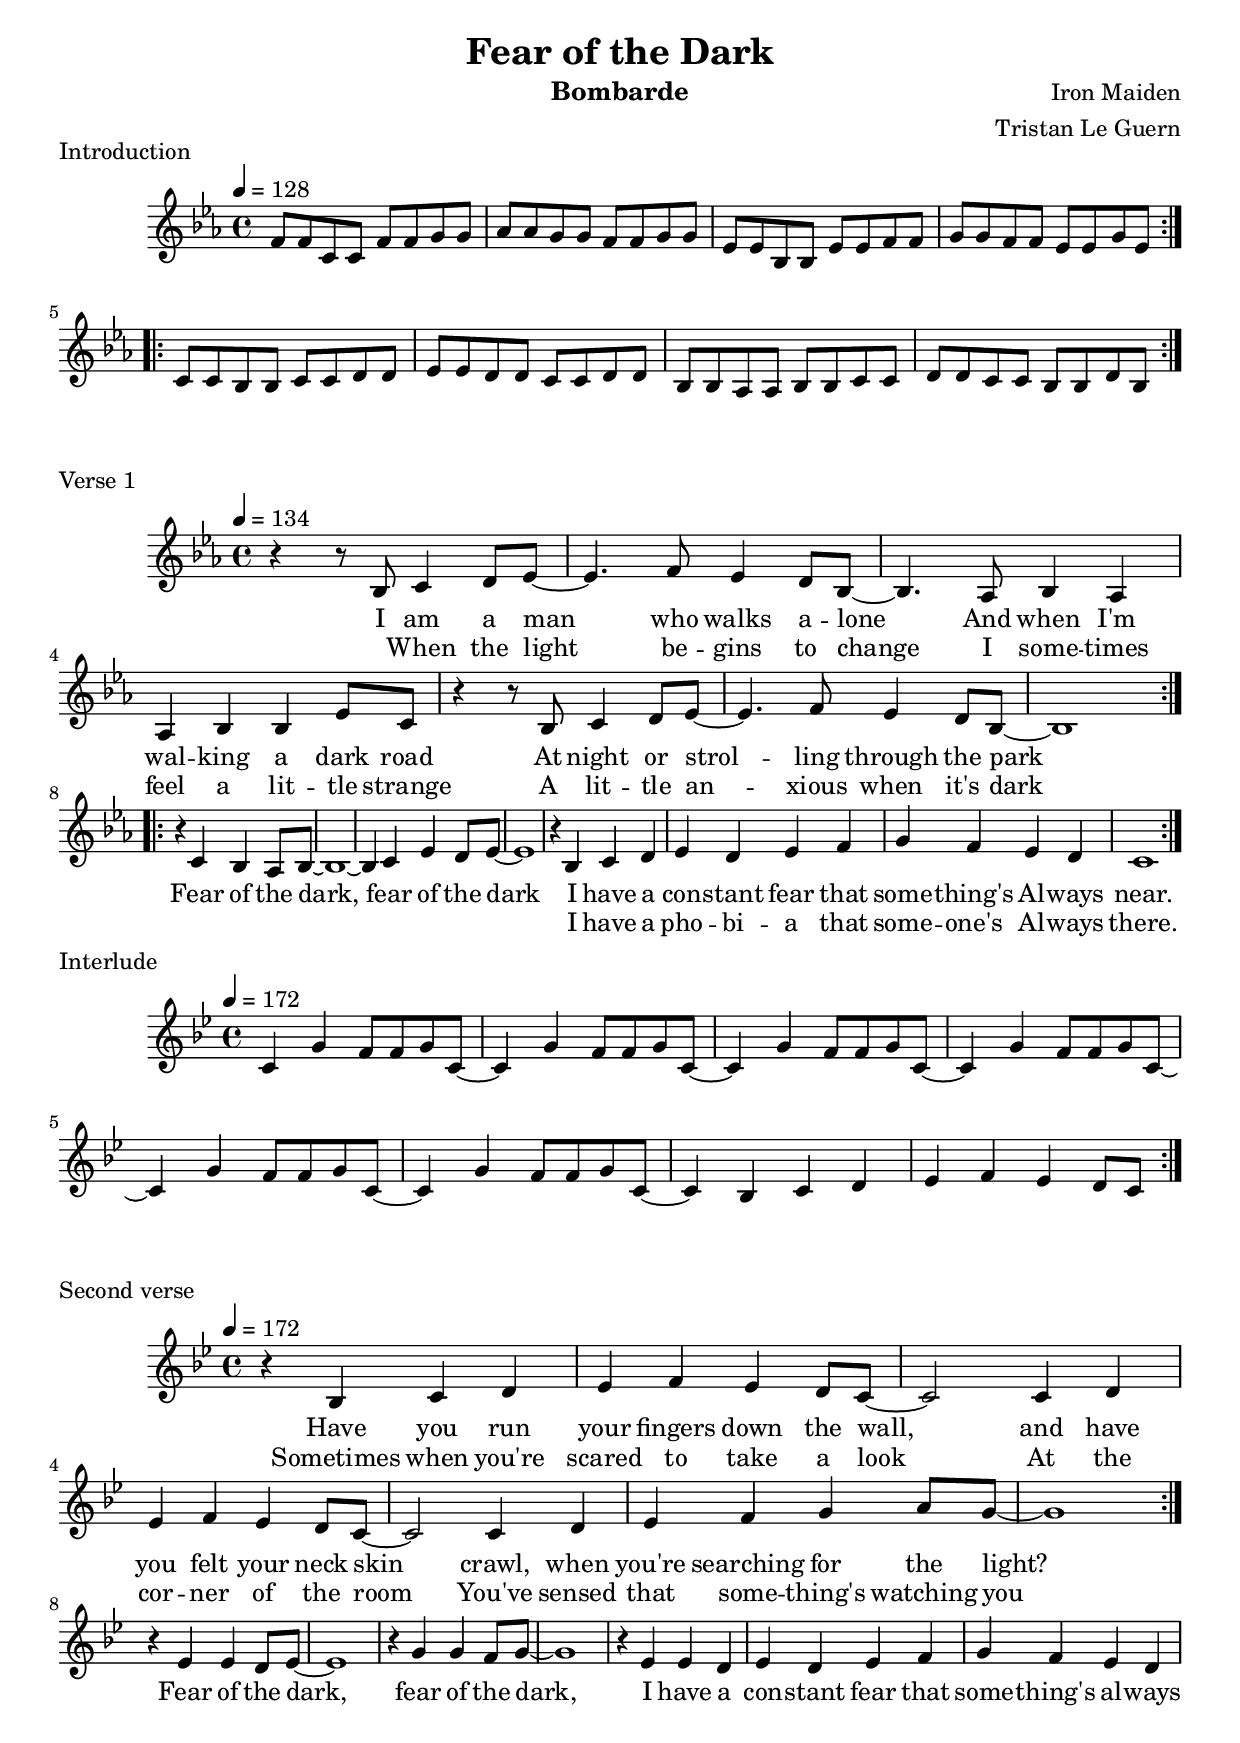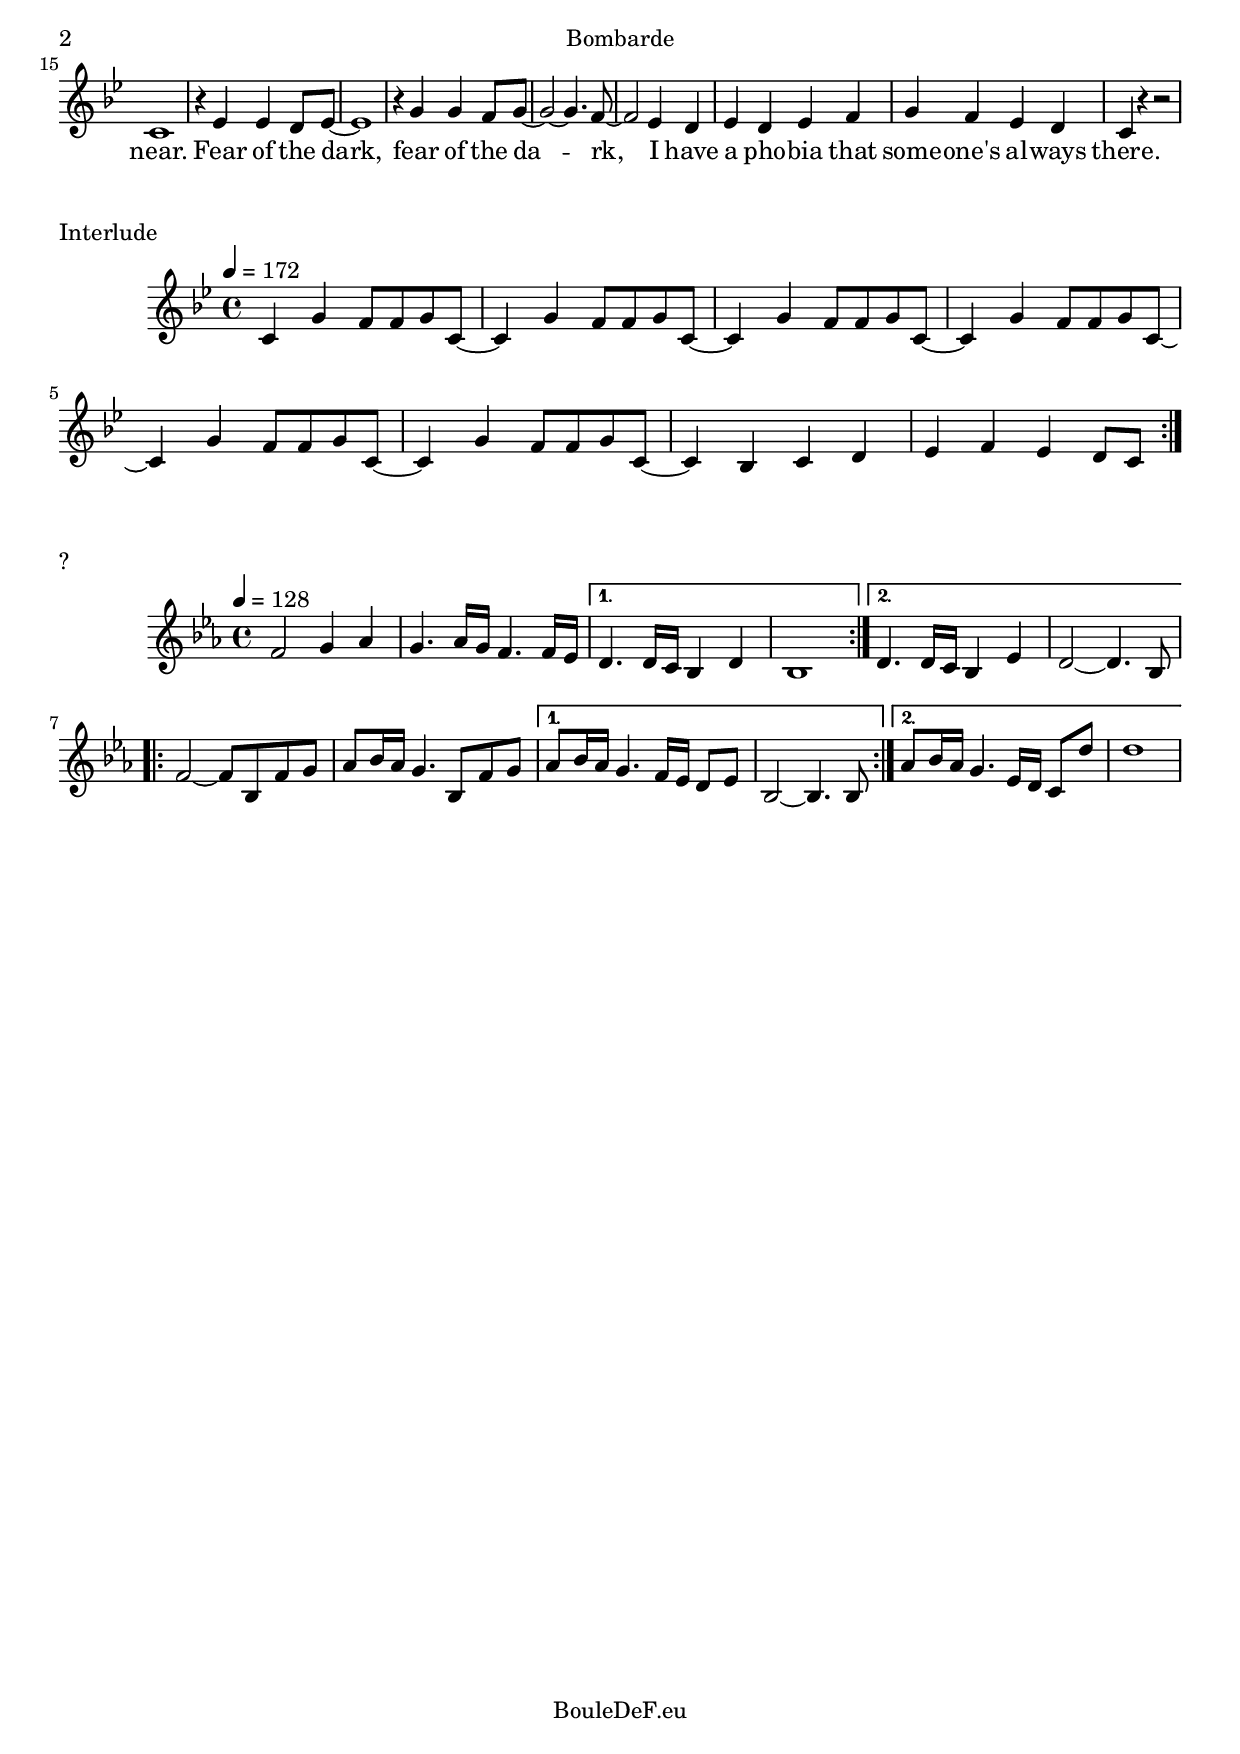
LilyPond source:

\version "2.16.2"
\include "italiano.ly"

\header {
	title = "Fear of the Dark"
	composer = "Iron Maiden"
	arranger = "Tristan Le Guern"
	instrument = "Bombarde"
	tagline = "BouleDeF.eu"
}

\score {
	\new Staff \relative sib {
		\clef treble
		\key mib \major
		\time 4/4
		\tempo 4 = 128

		\repeat volta 2 {
			fa'8 fa do do fa fa sol sol
			| lab lab sol sol fa fa sol sol
			| mib mib sib sib mib mib fa fa
			| sol sol fa fa mib mib sol mib
		}

		\repeat volta 2 {
			do do sib sib do do re re
			| mib mib re re do do re re
			| sib sib lab lab sib sib do do
			| re re do do sib sib re sib
		}
	}
	\header {
		piece = "Introduction"
	}
}

\score {
	\new Staff \relative sib {
		\clef treble
		\key mib \major
		\time 4/4
		\tempo 4 = 134

		\repeat volta 2 {
			| r4 r8 sib8 do4 re8 mib~
			| mib4. fa8 mib4 re8 sib~
			| sib4. lab8 sib4 lab
			| lab sib sib mib8 do
			| r4 r8 sib8 do4 re8 mib~
			| mib4. fa8 mib4 re8 sib~
			| sib1 \break
		}

		\repeat volta 2 {
			| r4 do sib lab8 sib~
			| sib1~
			| sib4 do mib re8 mib~ 
			| mib1
			| r4 sib do re
			| mib re mib fa
			| sol fa mib re
			| do1
		}
	}
	\addlyrics {
		I am a man who walks a -- lone
		And when I'm wal -- king a dark road
		At night or strol -- ling through the park

		Fear of the dark, fear of the dark
		I have a con -- stant fear that some -- thing's
		Al -- ways near.
	}
	\addlyrics {
		\skip 1 When the light be -- gins to change
		I some -- times feel a lit -- tle strange
		A lit -- tle an -- xious when it's dark

		\repeat unfold 8 { \skip 1 }
		I have a pho -- bi -- a that some -- one's
		Al -- ways there.
	}
	\header {
		piece = "Verse 1"
	}
}

interlude = \relative sib {
	\repeat volta 2 {
		do4 sol' fa8 fa sol do,~
		| do4 sol' fa8 fa sol do,~
		| do4 sol' fa8 fa sol do,~
		| do4 sol' fa8 fa sol do,~
		| do4 sol' fa8 fa sol do,~
		| do4 sol' fa8 fa sol do,~
		| do4 sib do re
		| mib fa mib re8 do \break
	}
}
\score {
	\new Staff \relative sib {
		\clef treble
		\key sib \major
		\time 4/4
		\tempo 4 = 172

		\interlude
	}
	\header {
		piece = "Interlude"
	}
}

\score {
	\new Staff \relative sib {
		\clef treble
		\key sib \major
		\time 4/4
		\tempo 4 = 172

		\repeat volta 2 {
			r4 sib do re
			| mib fa mib re8 do~
			| do2 do4 re
			| mib fa mib re8 do~
			| do2 do4 re
			| mib fa sol la8 sol~
			| sol1 \break
		}

		| r4 mib mib re8 mib~
		| mib1
		| r4 sol sol fa8 sol~
		| sol1
		| r4 mib mib re
		| mib re mib fa
		| sol fa mib re
		| do1
		| r4 mib mib re8 mib~
		| mib1
		| r4 sol sol fa8 sol~
		| sol2~ sol4. fa8~
		| fa2 mib4 re
		| mib re mib fa
		| sol fa mib re
		| do r4 r2 \break
	}
	\addlyrics {
		Have you run your fingers down the wall,
		and have you felt your neck skin crawl,
		when you're searching for the light?

		Fear of the dark, fear of the dark,
		I have a con -- stant fear that some -- thing's
		al -- ways near.
		Fear of the dark, fear of the da -- rk,
		I have a pho -- bia that some -- one's
		al -- ways there.
	}
	\addlyrics {
		Sometimes when you're scared to take a look
		At the cor -- ner of the room
		You've sensed that some -- thing's watching you
	}
	\header {
		piece = "Second verse"
	}
}

\score {
	\new Staff \relative sib {
		\clef treble
		\key sib \major
		\time 4/4
		\tempo 4 = 172

		\interlude
	}
	\header {
		piece = "Interlude"
	}
}

\score {
	\new Staff \relative sib {
		\clef treble
		\key mib \major
		\time 4/4
		\tempo 4 = 128

		\repeat volta 2 {
			| fa'2 sol4 lab
			| sol4. lab16 sol fa4. fa16 mib
		}
		\alternative {
			{| re4. re16 do sib4 re4
			 | sib1}
			{| re4. re16 do sib4 mib4
			 | re2~ re4. sib8}
		}
		\break

		\repeat volta 2 {
			| fa'2~ fa8 sib, fa' sol
			| lab sib16 lab sol4. sib,8 fa' sol
		}
		\alternative {
			{| lab sib16 lab sol4. fa16 mib re8 mib
			 | sib2~ sib4. sib8}
			{| lab' sib16 lab sol4. mib16 re do8 re'
			 | re1}
		}
	}
	\header {
		piece = "?"
	}
}
